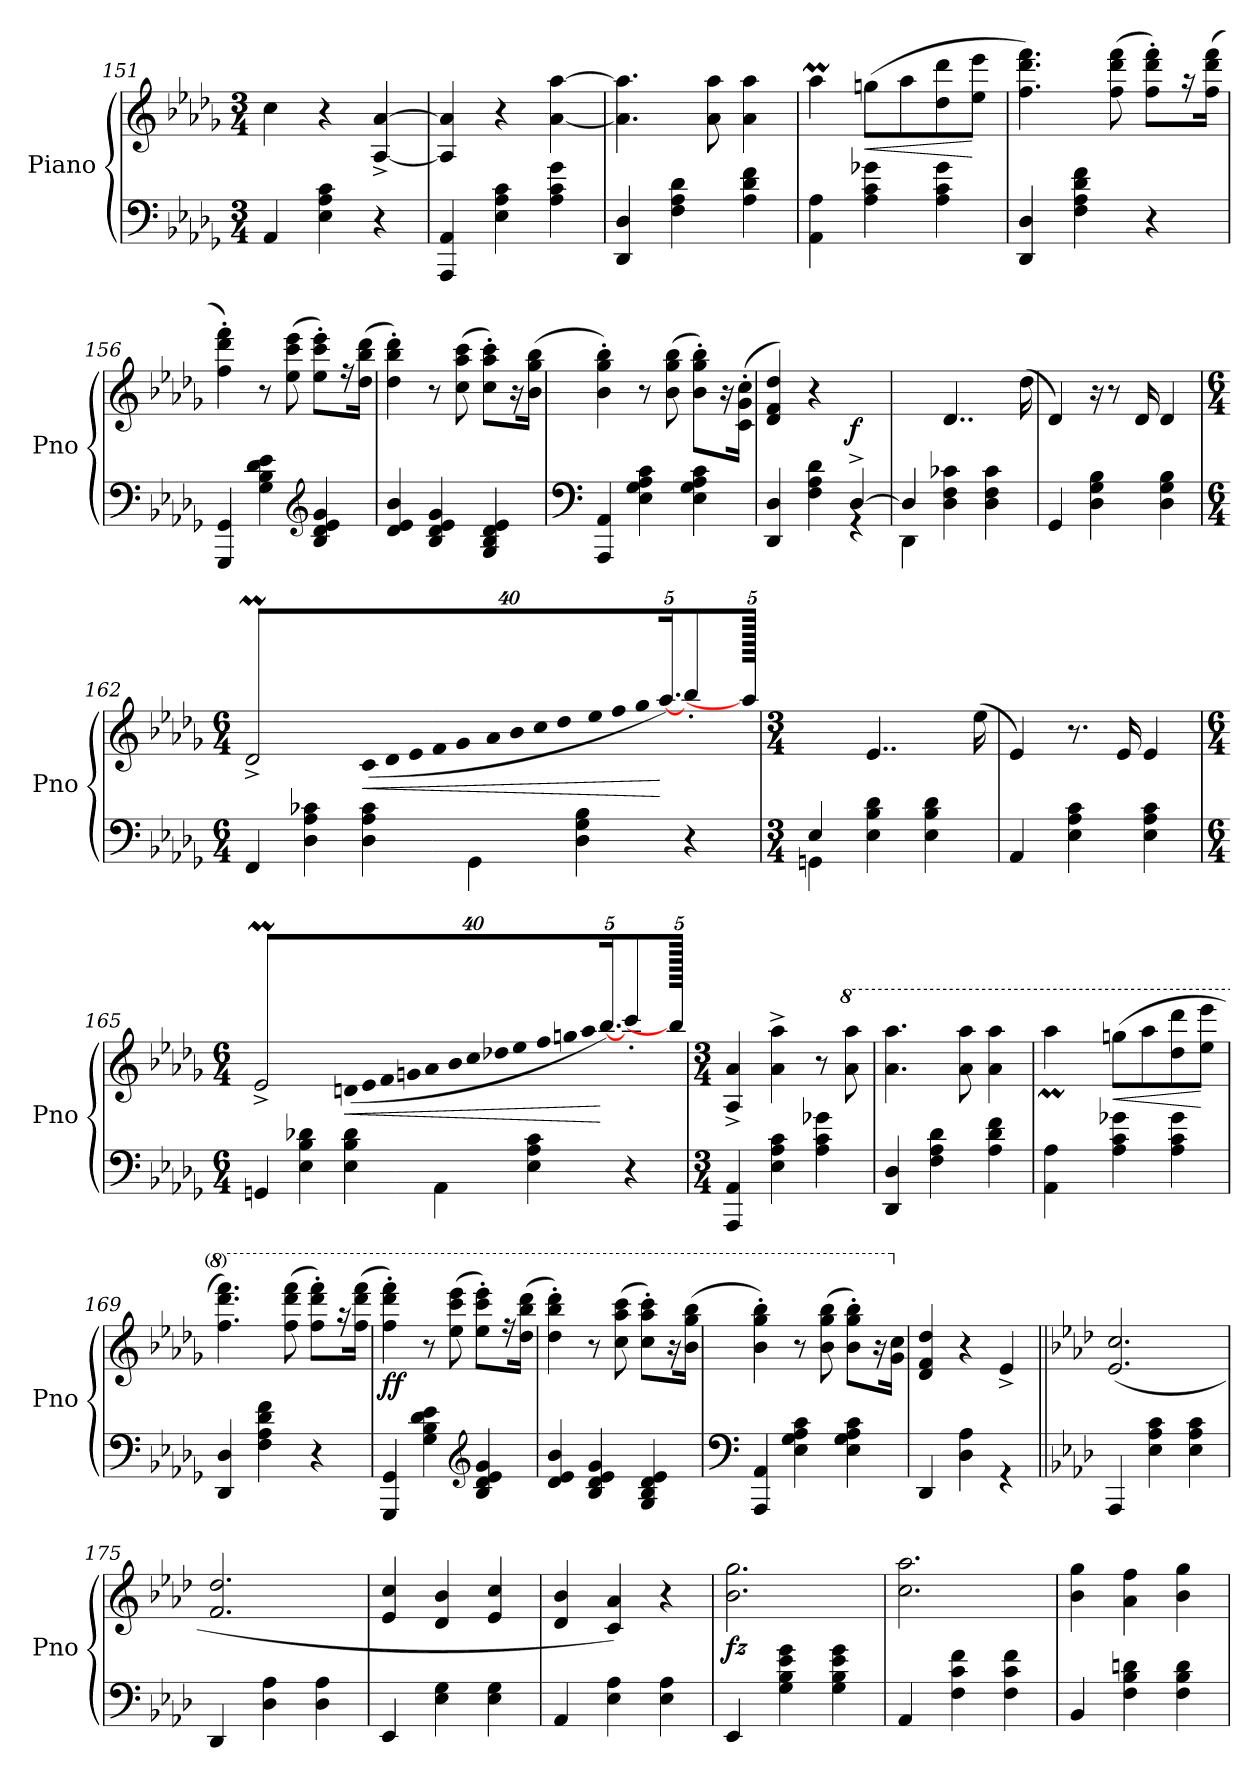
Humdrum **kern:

**kern	**kern	**dynam
*part1	*part1	*part1
*staff2	*staff1	*staff1/2
*I"Piano	*	*
*I'Pno	*	*
*clefF4	*clefG2	*
*k[b-e-a-d-g-]	*k[b-e-a-d-g-]	*
*M3/4	*M3/4	*
=151	=151	=151
4AA-/	4cc\	.
4E-\ 4A-\ 4c\	4r	.
4r	[4A-/^ [4a-/^	.
=152	=152	=152
4AAA-/ 4AA-/	4A-/] 4a-/]	.
4E-\ 4A-\ 4c\	4r	.
4A-\ 4c\ 4g-\	[4a-\ [4aa-\	.
=153	=153	=153
4DD-/ 4D-/	4.a-\] 4.aa-\]	.
4F\ 4A-\ 4d-\	.	.
.	8a-\ 8aa-\	.
4A-\ 4d-\ 4f\	4a-\ 4aa-\	.
=154	=154	=154
4AA-\ 4A-\	4aa-M\	.
!	!	!LO:HP:b
4A-\ 4c\ 4g-X\	(8ggn\L	<
.	8aa-\	.
4A-\ 4c\ 4g-\	8dd-\ 8ddd-\	.
.	8ee-\ 8eee-\J	[
!!LO:LB:g=z
=155	=155	=155
4DD-/ 4D-/	4.ff\ 4.ddd-\ 4.fff\)	.
4F\ 4A-\ 4d-\ 4f\	.	.
.	(8ff\ 8ddd-\ 8fff\	.
4r	8ff\' 8ddd-\' 8fff\'L)	.
.	16r	.
.	(16ff\ 16ddd-\ 16fff\Jk	.
=156	=156	=156
4GGG-/ 4GG-/	4ff\' 4ddd-\' 4fff\')	.
4G-\ 4B-\ 4d-\ 4e-\	8r	.
.	(8ee-\ 8ccc\ 8eee-\	.
*clefG2	*	*
4B-/ 4d-/ 4e-/ 4g-/	8ee-\' 8ccc\' 8eee-\'L)	.
.	16r	.
.	(16dd-\ 16bb-\ 16ddd-\Jk	.
=157	=157	=157
4d-/ 4e-/ 4b-/	4dd-\' 4bb-\' 4ddd-\')	.
4B-/ 4d-/ 4e-/ 4g-/	8r	.
.	(8cc\ 8aa-\ 8ccc\	.
4G-/ 4B-/ 4d-/ 4e-/	8cc\' 8aa-\' 8ccc\'L)	.
.	16r	.
.	(16b-\ 16gg-\ 16bb-\Jk	.
=158	=158	=158
*clefF4	*	*
4AAA-/ 4AA-/	4b-\' 4gg-\' 4bb-\')	.
4E-\ 4G-\ 4A-\ 4c\	8r	.
.	(8b-\ 8gg-\ 8bb-\	.
4E-\ 4G-\ 4A-\ 4c\	8b-\' 8gg-\' 8bb-\'L)	.
.	16r	.
.	(16c\' 16g-\' 16cc\'Jk	.
=159	=159	=159
*^	*	*
2ryy	4DD-/ 4D-/	4d-/ 4f/ 4dd-/)	.
.	4F\ 4A-\ 4d-\	4r	.
!	!	!	!LO:DY:b
[4D-^/	4rGG	4ryy	f
=160	=160	=160	=160
*	*^	*	*
4D-/]	4ryy	4DD-\	4ryy	.
2ryy	2ryy	4D-\ 4F\ 4c-X\	4..d-/	.
.	.	4D-\ 4F\ 4c-\	.	.
.	.	.	(16dd-\	.
*v	*v	*v	*	*
=161	=161	=161
4GG-/	4d-/)	.
4D-\ 4G-\ 4B-\	16r	.
.	8r	.
.	16d-/	.
4D-\ 4G-\ 4B-\	4d-/	.
!!LO:PB:g=z
=162	=162	=162
*M6/4	*M6/4	*
4FF/	2d-M^/	.
4D-\ 4A-\ 4c-X\	.	.
*	*Xbrackettup	*
!	!LO:N:vis=16	!LO:HP:b
4D-\ 4A-\ 4c-\	(640%37c!/LL	<
!	!LO:N:vis=16	!
.	640%37d-!/	.
!	!LO:N:vis=16	!
.	640%37e-!/	.
!	!LO:N:vis=16	!
.	640%37f!/	.
!	!LO:N:vis=16	!
.	640%37g-!/	.
4GG-\	.	.
!	!LO:N:vis=16	!
.	640%37a-/	.
!	!LO:N:vis=16	!
.	640%37b-/	.
!	!LO:N:vis=16	!
.	640%37cc/	.
!	!LO:N:vis=16	!
.	640%37dd-/	.
4D-\ 4G-\ 4B-\	.	.
!	!LO:N:vis=16	!
.	640%37ee-!/	.
!	!LO:N:vis=16	!
.	640%37ff/	.
!	!LO:N:vis=16	!
.	640%37gg-/	.
.	[80%3.aa-/JJ)	[
4r	4bb-'\	.
640ryy	640aa-/JJ]	.
=163	=163	=163
*M3/4	*M3/4	*
*^	*	*
*	*^	*	*
4E-/	4ryy	4GGn\	4ryy	.
2ryy	2ryy	4E-\ 4B-\ 4d-\	4..e-/	.
.	.	4E-\ 4B-\ 4d-\	.	.
.	.	.	(16ee-\	.
*v	*v	*v	*	*
=164	=164	=164
4AA-/	4e-/)	.
4E-\ 4A-\ 4c\	8.r	.
.	16e-/	.
4E-\ 4A-\ 4c\	4e-/	.
!!LO:LB:g=z
=165	=165	=165
*M6/4	*M6/4	*
4GGn/	2e-M^/	.
4E-\ 4B-\ 4d-X\	.	.
!	!LO:N:vis=16	!LO:HP:b
4E-\ 4B-\ 4d-\	(640%37dn!/LL	<
!	!LO:N:vis=16	!
.	640%37e-!/	.
!	!LO:N:vis=16	!
.	640%37f!/	.
!	!LO:N:vis=16	!
.	640%37gn!/	.
!	!LO:N:vis=16	!
.	640%37a-!/	.
4AA-\	.	.
!	!LO:N:vis=16	!
.	640%37b-/	.
!	!LO:N:vis=16	!
.	640%37cc/	.
!	!LO:N:vis=16	!
.	640%37dd-X/	.
!	!LO:N:vis=16	!
.	640%37ee-/	.
4E-\ 4A-\ 4c\	.	.
!	!LO:N:vis=16	!
.	640%37ff!/	.
!	!LO:N:vis=16	!
.	640%37ggn/	.
!	!LO:N:vis=16	!
.	640%37aa-/	.
.	[80%3.bb-/JJ)	[
4r	4ccc'\	.
640ryy	640bb-/JJ]	.
=166	=166	=166
*M3/4	*M3/4	*
4AAA-/ 4AA-/	4A-/^ 4a-/^	.
4E-\ 4A-\ 4c\	4a-\^ 4aa-\^	.
4A-\ 4c\ 4g-X\	8r	.
*	*8va	*
.	8aa-\ 8aaa-\	.
=167	=167	=167
4DD-/ 4D-/	4.aa-\ 4.aaa-\	.
4F\ 4A-\ 4d-\	.	.
.	8aa-\ 8aaa-\	.
4A-\ 4d-\ 4f\	4aa-\ 4aaa-\	.
=168	=168	=168
*	*^	*
4AA-\ 4A-\	16aaa-\LLyy	4aaa-M\	.
.	16bbb-\Jyy	.	.
.	8aaa-\Jyy	.	.
!	!	!	!LO:HP:b
4A-\ 4c\ 4g-X\	(>8gggn\L	2ryy	<
.	8aaa-\	.	.
4A-\ 4c\ 4g-\	8ddd-\ 8dddd-\	.	.
.	8eee-\ 8eeee-\J	.	[
*	*v	*v	*
=169	=169	=169
4DD-/ 4D-/	4.fff\ 4.dddd-\ 4.ffff\)	.
4F\ 4A-\ 4d-\ 4f\	.	.
.	(8fff\ 8dddd-\ 8ffff\	.
4r	8fff\' 8dddd-\' 8ffff\'L)	.
.	16r	.
.	(16fff\ 16dddd-\ 16ffff\Jk	.
!!LO:LB:g=z
=170	=170	=170
!	!	!LO:DY:b
4GGG-/ 4GG-/	4fff\' 4dddd-\' 4ffff\')	ff
4G-\ 4B-\ 4d-\ 4e-\	8r	.
.	(8eee-\ 8cccc\ 8eeee-\	.
*clefG2	*	*
4B-/ 4d-/ 4e-/ 4g-/	8eee-\' 8cccc\' 8eeee-\'L)	.
.	16r	.
.	(16ddd-\ 16bbb-\ 16dddd-\Jk	.
=171	=171	=171
4d-/ 4e-/ 4b-/	4ddd-\' 4bbb-\' 4dddd-\')	.
4B-/ 4d-/ 4e-/ 4g-/	8r	.
.	(8ccc\ 8aaa-\ 8cccc\	.
4G-/ 4B-/ 4d-/ 4e-/	8ccc\' 8aaa-\' 8cccc\'L)	.
.	16r	.
.	(16bb-\ 16ggg-\ 16bbb-\Jk	.
=172	=172	=172
*clefF4	*	*
4AAA-/ 4AA-/	4bb-\' 4ggg-\' 4bbb-\')	.
4E-\ 4G-\ 4A-\ 4c\	8r	.
.	(8bb-\ 8ggg-\ 8bbb-\	.
4E-\ 4G-\ 4A-\ 4c\	8bb-\' 8ggg-\' 8bbb-\'L)	.
.	16r	.
*	*X8va	*
.	16g-\ 16cc\Jk	.
=173	=173	=173
4DD-/	4d-/ 4f/ 4dd-/	.
4D-\ 4A-\	4r	.
4rGG	4e-^/	.
=174||	=174||	=174||
*k[b-e-a-d-]	*k[b-e-a-d-]	*
4AAA-/	(2.e-/ 2.cc/	.
4E-\ 4A-\ 4c\	.	.
4E-\ 4A-\ 4c\	.	.
=175	=175	=175
4DD-/	2.f/ 2.dd-/	.
4D-\ 4A-\	.	.
4D-\ 4A-\	.	.
=176	=176	=176
4EE-/	4e-/ 4cc/	.
4E-\ 4G\	4d-/ 4b-/	.
4E-\ 4G\	4e-/ 4cc/	.
=177	=177	=177
4AA-/	4d-/ 4b-/	.
4E-\ 4A-\	4c/ 4a-/)	.
4E-\ 4A-\	4r	.
!!LO:LB:g=z
=178	=178	=178
!	!	!LO:DY:b
4EE-/	2.b-\ 2.gg\	fz
4G\ 4B-\ 4e-\ 4g\	.	.
4G\ 4B-\ 4e-\ 4g\	.	.
=179	=179	=179
4AA-/	2.cc\ 2.aa-\	.
4F\ 4c\ 4f\	.	.
4F\ 4c\ 4f\	.	.
=180	=180	=180
4BB-/	4b-\ 4gg\	.
4F\ 4B-\ 4dn\	4a-\ 4ff\	.
4F\ 4B-\ 4d\	4b-\ 4gg\	.
=	=	=
*-	*-	*-
